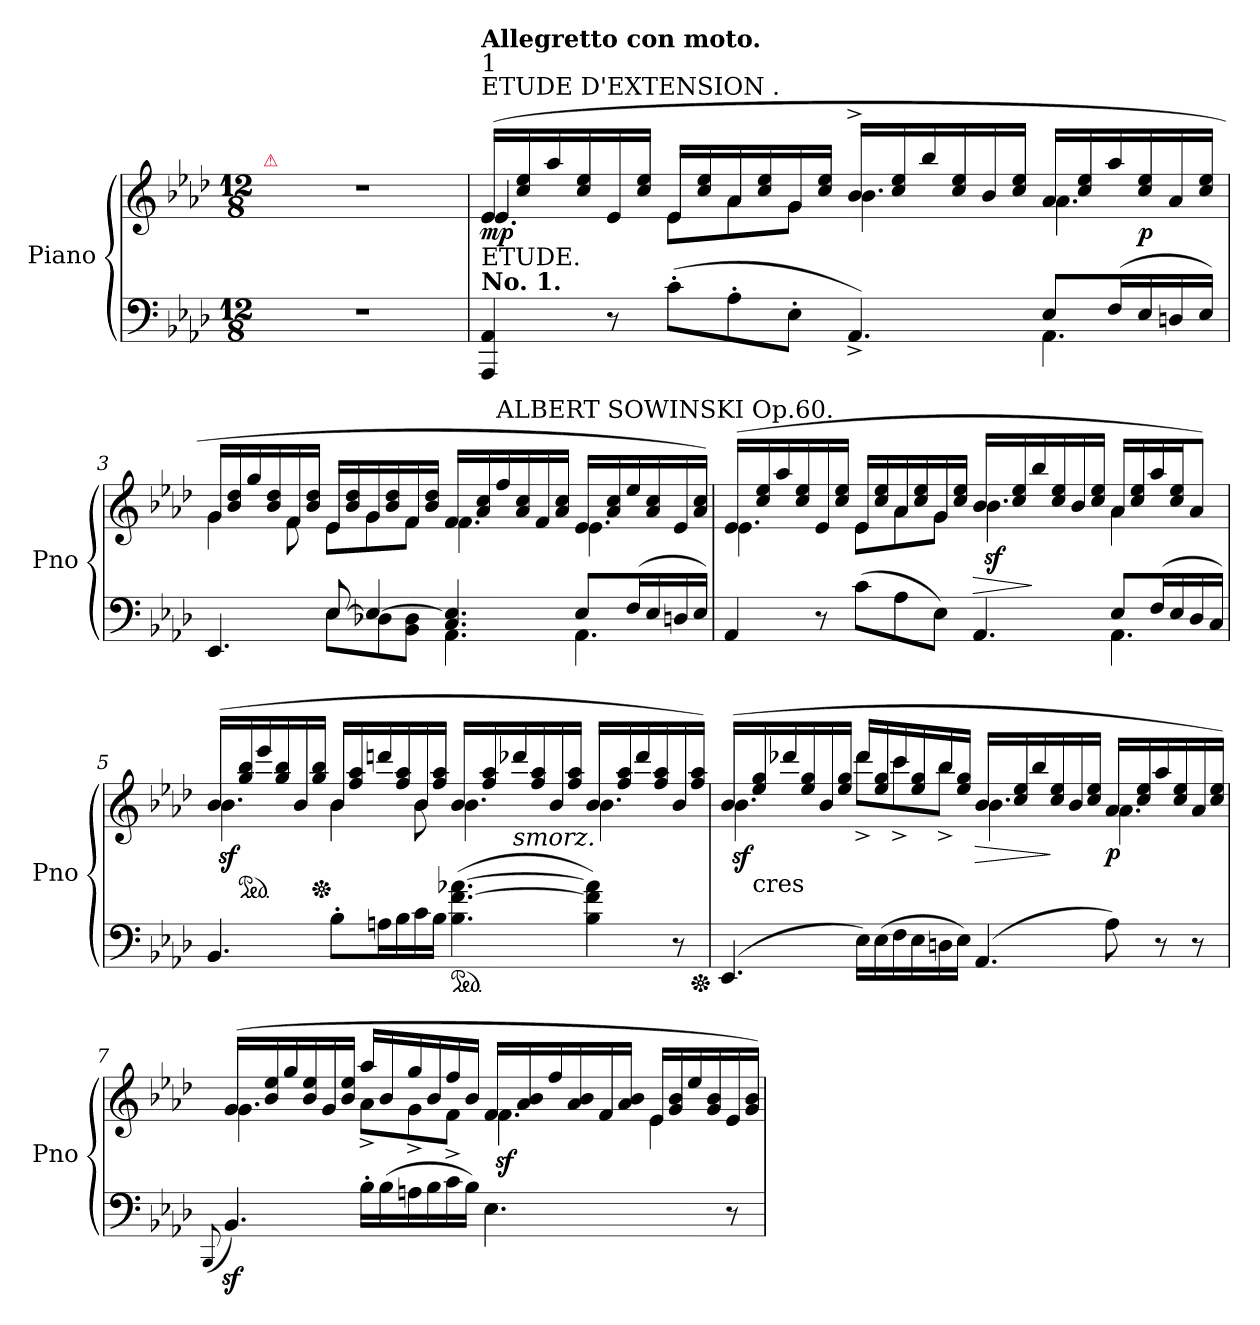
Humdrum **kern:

**kern	**kern	**dynam
*part2	*part1	*part1
*staff2	*staff1	*staff1
*I"Piano	*I"Piano	*
*I'Pno	*I'Pno	*
*clefF4	*clefG2	*
*k[b-e-a-d-]	*k[b-e-a-d-]	*
*A-:	*A-:	*
*M12/8	*M12/8	*
=1	=1	=1
!	!LO:TX:a:color=crimson:t=⚠	!
1.r	1.r	.
=2	=2	=2
*^	*^	*
!	!	!LO:TX:a:t=1\nETUDE D'EXTENSION .	!	!
!	!	!LO:TX:b:t=ETUDE.	!	!
!	!	!LO:TX:b:B:t=No. 1.	!	!
!	!	!LO:TX:a:B:t=Allegretto con moto.	!	!
4AAA-/ 4AA-/	4.ryy	(16e-/LL	4.e-/	mp
.	.	16cc/ 16ee-/	.	.
.	.	16aa-/	.	.
.	.	16cc/ 16ee-/	.	.
8r	.	16e-/	.	.
.	.	16cc/ 16ee-/JJ	.	.
(8c'\L	4.ryy	16e-/LL	8e-\L	.
.	.	16cc/ 16ee-/	.	.
8A-'\	.	16a-/	8a-\	.
.	.	16cc/ 16ee-/	.	.
8E-'\J	.	16g/	8g\J	.
.	.	16cc/ 16ee-/JJ	.	.
4.AA-^/)	4.ryy	16b-^</LL	4.b-\	.
.	.	16cc/ 16ee-/	.	.
.	.	16bb-/	.	.
.	.	16cc/ 16ee-/	.	.
.	.	16b-/	.	.
.	.	16cc/ 16ee-/JJ	.	.
8E-/L	4.AA-\	16a-/LL	4.a-\	.
.	.	16cc/ 16ee-/	.	.
(16F/L	.	16aa-/	.	.
16E-/	.	16cc/ 16ee-/	.	p
16Dn/	.	16a-/	.	.
16E-/JJ)	.	16cc/ 16ee-/JJ	.	.
=3	=3	=3	=3	=3
4.EE-/	4.ryy	16g/LL	4g\	.
.	.	16b-/ 16dd-/	.	.
.	.	16gg/	.	.
.	.	16b-/ 16dd-/	.	.
.	.	16f/	8f\	.
.	.	16b-/ 16dd-/JJ	.	.
[8E-/	8E-\L	16e-/LL	8e-\L	.
.	.	16b-/ 16dd-/	.	.
4E-/_	8D-X\	16g/	8g\	.
.	.	16b-/ 16dd-/	.	.
.	8BB-\ 8D-\J	16f/	8f\J	.
.	.	16b-/ 16dd-/JJ	.	.
4.C/ 4.E-]/	4.AA-\	16f/LL	4.f\	.
.	.	16a-/ 16cc/	.	.
!	!	!LO:TX:a:t=ALBERT SOWINSKI Op.60.	!	!
.	.	16ff/	.	.
.	.	16a-/ 16cc/	.	.
.	.	16f/	.	.
.	.	16a-/ 16cc/JJ	.	.
8E-/L	4.AA-\	16e-/LL	4.e-\	.
.	.	16a-/ 16cc/	.	.
(16F/L	.	16ee-/	.	.
16E-/	.	16a-/ 16cc/	.	.
16Dn/	.	16e-/	.	.
16E-/JJ)	.	16a-/ 16cc/JJ)	.	.
=4	=4	=4	=4	=4
4AA-/	4.ryy	(16e-/LL	4.e-\	.
.	.	16cc/ 16ee-/	.	.
.	.	16aa-/	.	.
.	.	16cc/ 16ee-/	.	.
8r	.	16e-/	.	.
.	.	16cc/ 16ee-/JJ	.	.
(8c\L	4.ryy	16e-/LL	8e-\L	.
.	.	16cc/ 16ee-/	.	.
8A-\	.	16a-/	8a-\	.
.	.	16cc/ 16ee-/	.	.
8E-\J)	.	16g/	8g\J	.
.	.	16cc/ 16ee-/JJ	.	.
!	!	!	!	!LO:HP:b
4.AA-/	4.ryy	16b-/LL	4.b-z\	>
.	.	16cc/ 16ee-/	.	.
.	.	16bb-/	.	]
.	.	16cc/ 16ee-/	.	.
.	.	16b-/	.	.
.	.	16cc/ 16ee-/JJ	.	.
8E-/L	4.AA-\	16a-/LL	4a-\	.
.	.	16cc/ 16ee-/	.	.
(16F/L	.	16aa-/	.	.
16E-/	.	16cc/ 16ee-/J	.	.
16D-/	.	8a-/J)	8ryy	.
16C/JJ)	.	.	.	.
*v	*v	*	*	*
=5	=5	=5	=5
4.BB-/	(16b-/LL	4.b-z\	.
*	*ped	*	*
.	16gg/ 16bb-/	.	.
.	16eee-/	.	.
.	16gg/ 16bb-/	.	.
.	16b-/	.	.
*	*Xped	*	*
.	16gg/ 16bb-/JJ	.	.
8B-'\L	16b-/LL	4b-\	.
.	16ff/ 16aa-/	.	.
16An\L	16dddn/	.	.
16B-\	16ff/ 16aa-/	.	.
16c\	16b-/	8b-\	.
16B-\JJ	16ff/ 16aa-/JJ	.	.
*ped	*	*	*
(4.B-\ [4.f\ [4.a-X\	16b-/LL	4.b-\	.
.	16ff/ 16aa-/	.	.
!	!LO:TX:b:i:t=smorz.	!	!
.	16ddd-X/	.	.
.	16ff/ 16aa-/	.	.
.	16b-/	.	.
.	16ff/ 16aa-/JJ	.	.
4B-\ 4f]\ 4a-]\)	16b-/LL	4.b-\	.
.	16ff/ 16aa-/	.	.
.	16ddd-/	.	.
.	16ff/ 16aa-/	.	.
8r	16b-/	.	.
.	16ff/ 16aa-/JJ)	.	.
*Xped	*	*	*
=6	=6	=6	=6
(4.EE-/	(16b-/LL	4.b-z\	.
!	!LO:TX:b:t=cres	!	!
.	16ee-/ 16gg/	.	.
.	16ddd-X/	.	.
.	16ee-/ 16gg/	.	.
.	16b-/	.	.
.	16ee-/ 16gg/JJ	.	.
16E-\LL)	16ddd-/LL	8ddd-^\L	.
(16E-\	16ee-/ 16gg/	.	.
16F\	16ccc/	8ccc^\	.
16E-\	16ee-/ 16gg/	.	.
16Dn\	16bb-/	8bb-^\J	.
16E-\JJ)	16ee-/ 16gg/JJ	.	.
!	!	!	!LO:HP:b
(4.AA-/	16b-/LL	4.b-\	>
.	16cc/ 16ee-/	.	.
.	16bb-/	.	.
.	16cc/ 16ee-/	.	]
.	16b-/	.	.
.	16cc/ 16ee-/JJ	.	.
8A-\)	16a-/LL	4.a-\	p
.	16cc/ 16ee-/	.	.
8r	16aa-/	.	.
.	16cc/ 16ee-/	.	.
8r	16a-/	.	.
.	16cc/ 16ee-/JJ)	.	.
=7	=7	=7	=7
(8qqBBB-/	.	.	.
4.BB-z>/)	(16g/LL	4.g\	.
.	16b-/ 16ee-/	.	.
.	16gg/	.	.
.	16b-/ 16ee-/	.	.
.	16g/	.	.
.	16b-/ 16ee-/JJ	.	.
16B-'\LL	16aa-/LL	8a-^\L	.
(16B-\	16b-/	.	.
16An\	16gg/	8g^\	.
16B-\	16b-/	.	.
16c\	16ff/	8f^\J	.
16B-\JJ)	16b-/JJ	.	.
4.E-\	16f/LL	4.fz\	.
.	16a-/ 16b-/	.	.
.	16ff/	.	.
.	16a-/ 16b-/	.	.
.	16f/	.	.
.	16a-/ 16b-/JJ	.	.
4ryy	16e-/LL	4e-\	.
.	16g/ 16b-/	.	.
.	16ee-/	.	.
.	16g/ 16b-/	.	.
8r	16e-/	8ryy	.
.	16g/ 16b-/JJ)	.	.
*	*v	*v	*
=	=	=
*-	*-	*-
